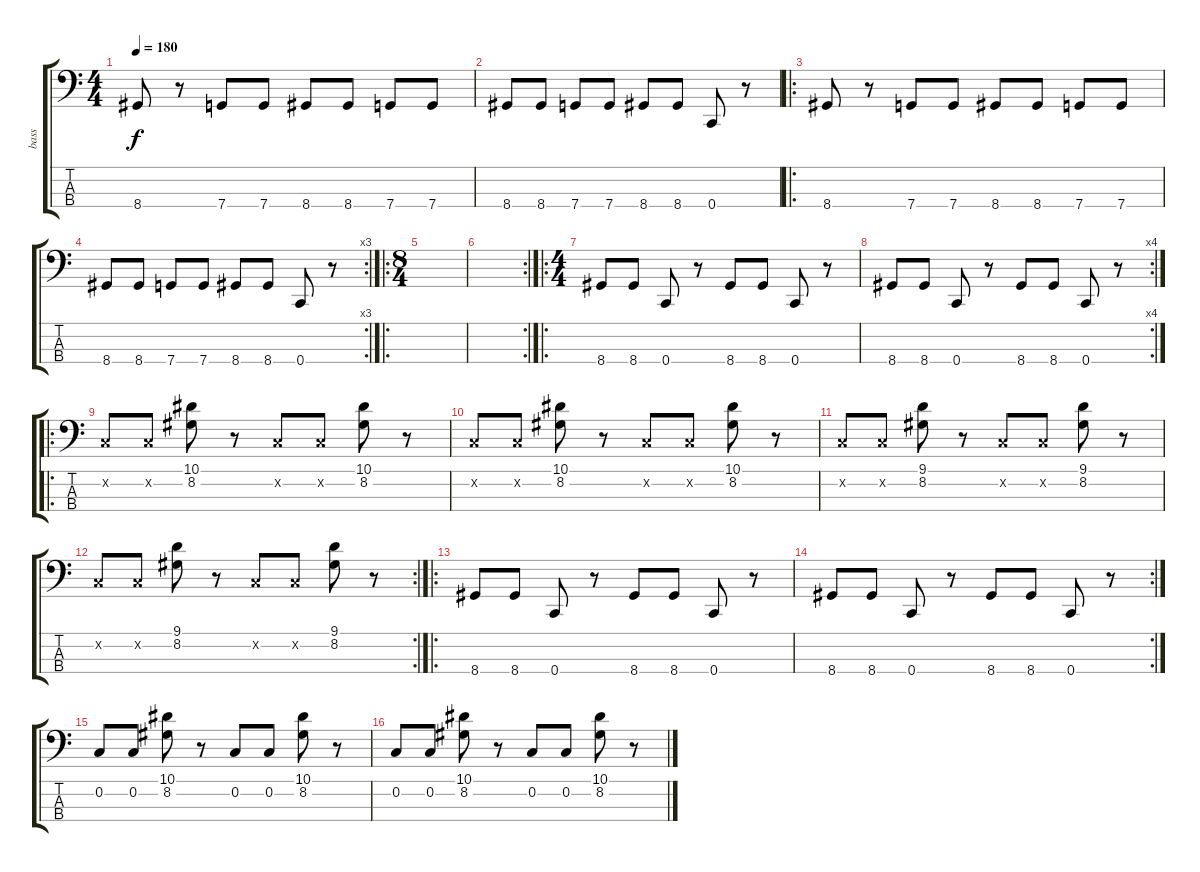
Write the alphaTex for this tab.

\track ("bass" "bass") {instrument slapbass1}
\staff {score tabs}
\tuning (F2 C2 G1 C1) {hide}
\ts (4 4)
\tempo 180
\clef f4
\ks c
8.4.8{dy f} r.8 7.4.8 7.4.8 8.4.8 8.4.8 7.4.8 7.4.8 |
8.4.8 8.4.8 7.4.8 7.4.8 8.4.8 8.4.8 0.4.8 r.8 |
\ro
8.4.8 r.8 7.4.8 7.4.8 8.4.8 8.4.8 7.4.8 7.4.8 |
\rc 3
8.4.8 8.4.8 7.4.8 7.4.8 8.4.8 8.4.8 0.4.8 r.8 |
\ro
\ts (8 4)
|
\rc 2
|
\ro
\ts (4 4)
8.4.8 8.4.8 0.4.8 r.8 8.4.8 8.4.8 0.4.8 r.8 |
\rc 4
8.4.8 8.4.8 0.4.8 r.8 8.4.8 8.4.8 0.4.8 r.8 |
\ro
0.2{x}.8 0.2{x}.8 (10.1 8.2).8 r.8 0.2{x}.8 0.2{x}.8 (10.1 8.2).8 r.8 |
0.2{x}.8 0.2{x}.8 (10.1 8.2).8 r.8 0.2{x}.8 0.2{x}.8 (10.1 8.2).8 r.8 |
0.2{x}.8 0.2{x}.8 (9.1 8.2).8 r.8 0.2{x}.8 0.2{x}.8 (9.1 8.2).8 r.8 |
\rc 2
0.2{x}.8 0.2{x}.8 (9.1 8.2).8 r.8 0.2{x}.8 0.2{x}.8 (9.1 8.2).8 r.8 |
\ro
8.4.8 8.4.8 0.4.8 r.8 8.4.8 8.4.8 0.4.8 r.8 |
\rc 2
8.4.8 8.4.8 0.4.8 r.8 8.4.8 8.4.8 0.4.8 r.8 |
0.2.8 0.2.8 (10.1 8.2).8 r.8 0.2.8 0.2.8 (10.1 8.2).8 r.8 |
0.2.8 0.2.8 (10.1 8.2).8 r.8 0.2.8 0.2.8 (10.1 8.2).8 r.8
